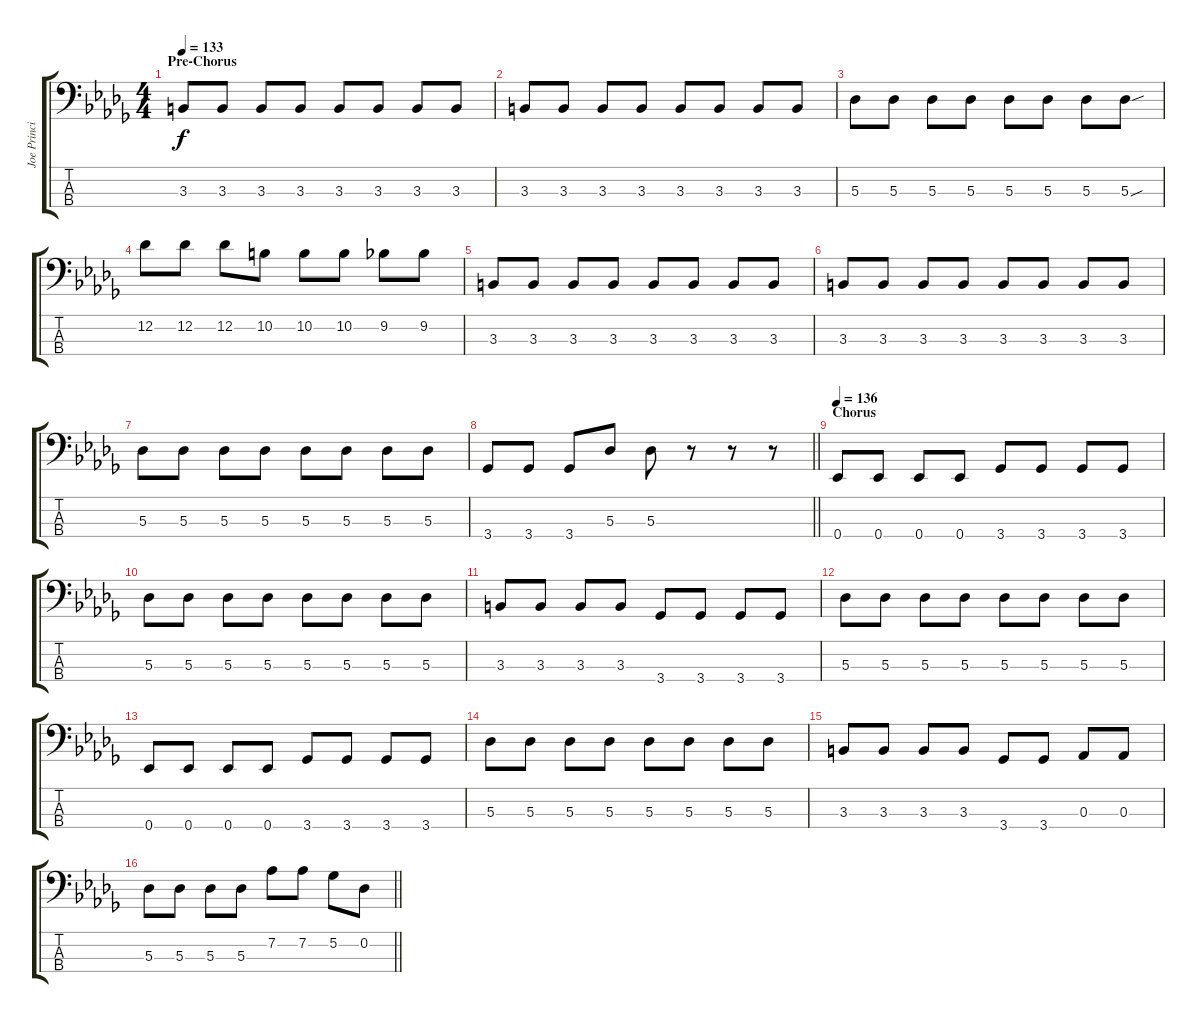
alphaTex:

\track ("Joe Principe - Bass" "Joe Princi") {instrument electricbassfinger}
\staff {score tabs}
\tuning (Gb2 Db2 Ab1 Eb1) {hide}
\ts (4 4)
\section ("" "Pre-Chorus")
\tempo 133
\clef f4
\ks db
3.3.8{dy f} 3.3.8 3.3.8 3.3.8 3.3.8 3.3.8 3.3.8 3.3.8 |
3.3.8 3.3.8 3.3.8 3.3.8 3.3.8 3.3.8 3.3.8 3.3.8 |
5.3.8 5.3.8 5.3.8 5.3.8 5.3.8 5.3.8 5.3.8 5.3{sou}.8 |
12.2.8 12.2.8 12.2.8 10.2.8 10.2.8 10.2.8 9.2.8 9.2.8 |
3.3.8 3.3.8 3.3.8 3.3.8 3.3.8 3.3.8 3.3.8 3.3.8 |
3.3.8 3.3.8 3.3.8 3.3.8 3.3.8 3.3.8 3.3.8 3.3.8 |
5.3.8 5.3.8 5.3.8 5.3.8 5.3.8 5.3.8 5.3.8 5.3.8 |
\barLineRight lightlight
3.4.8 3.4.8 3.4.8 5.3.8 5.3.8 r.8 r.8 r.8 |
\section ("" "Chorus")
\tempo 136
0.4.8 0.4.8 0.4.8 0.4.8 3.4.8 3.4.8 3.4.8 3.4.8 |
5.3.8 5.3.8 5.3.8 5.3.8 5.3.8 5.3.8 5.3.8 5.3.8 |
3.3.8 3.3.8 3.3.8 3.3.8 3.4.8 3.4.8 3.4.8 3.4.8 |
5.3.8 5.3.8 5.3.8 5.3.8 5.3.8 5.3.8 5.3.8 5.3.8 |
0.4.8 0.4.8 0.4.8 0.4.8 3.4.8 3.4.8 3.4.8 3.4.8 |
5.3.8 5.3.8 5.3.8 5.3.8 5.3.8 5.3.8 5.3.8 5.3.8 |
3.3.8 3.3.8 3.3.8 3.3.8 3.4.8 3.4.8 0.3.8 0.3.8 |
\barLineRight lightlight
5.3.8 5.3.8 5.3.8 5.3.8 7.2.8 7.2.8 5.2.8 0.2.8
